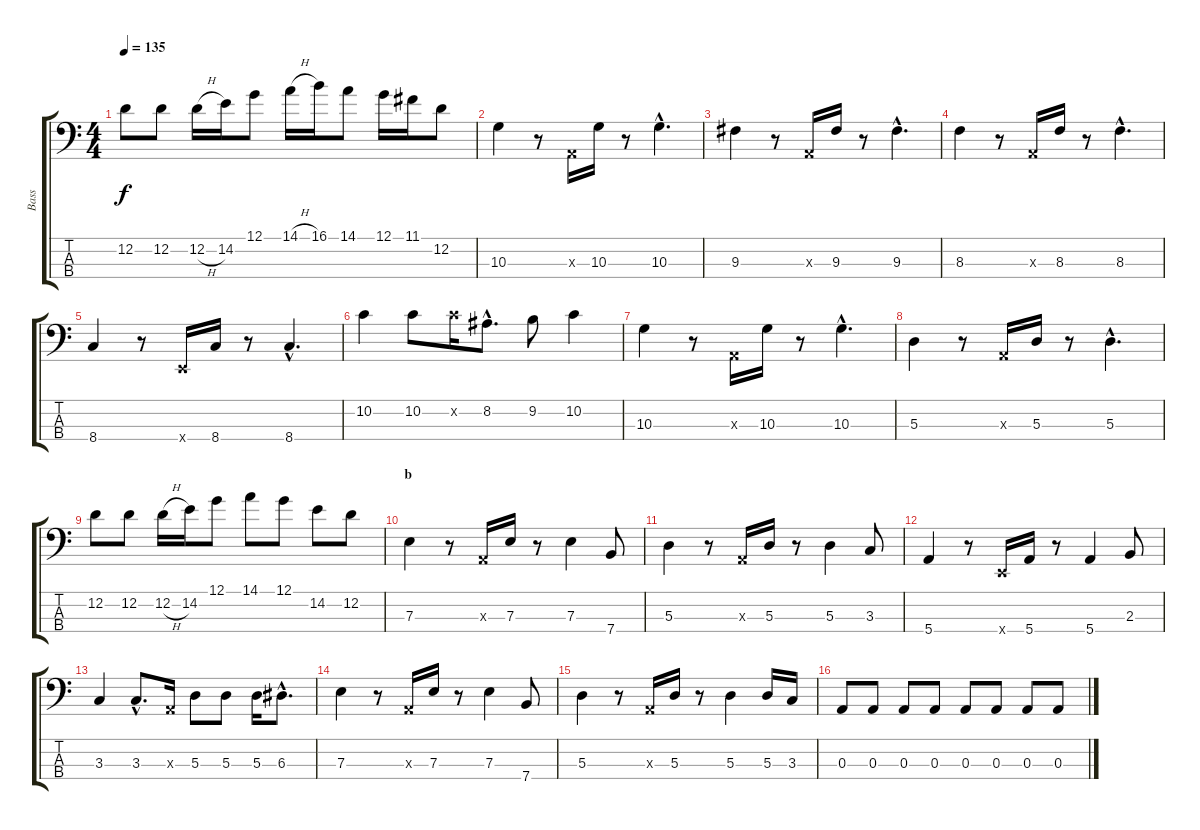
\track ("Bass" "Bass") {instrument electricbassfinger}
\staff {score tabs}
\tuning (G2 D2 A1 E1) {hide}
\ts (4 4)
\tempo 135
\clef f4
\ks c
12.2.8{dy f} 12.2.8 12.2{h}.16 14.2.16 12.1.8 14.1{h}.16 16.1.16 14.1.8 12.1.16 11.1.16 12.2.8 |
10.3.4 r.8 0.3{x}.16 10.3.16 r.8 10.3{hac}.4{d} |
9.3.4 r.8 0.3{x}.16 9.3.16 r.8 9.3{hac}.4{d} |
8.3.4 r.8 0.3{x}.16 8.3.16 r.8 8.3{hac}.4{d} |
8.4.4 r.8 0.4{x}.16 8.4.16 r.8 8.4{hac}.4{d} |
10.2.4 10.2.8 10.2{x}.16 8.2{hac}.8{d} 9.2.8 10.2.4 |
10.3.4 r.8 0.3{x}.16 10.3.16 r.8 10.3{hac}.4{d} |
5.3.4 r.8 0.3{x}.16 5.3.16 r.8 5.3{hac}.4{d} |
12.2.8 12.2.8 12.2{h}.16 14.2.16 12.1.8 14.1.8 12.1.8 14.2.8 12.2.8 |
\section ("" "b")
7.3.4 r.8 0.3{x}.16 7.3.16 r.8 7.3.4 7.4.8 |
5.3.4 r.8 0.3{x}.16 5.3.16 r.8 5.3.4 3.3.8 |
5.4.4 r.8 0.4{x}.16 5.4.16 r.8 5.4.4 2.3.8 |
3.3.4 3.3{hac}.8{d} 0.3{x}.16 5.3.8 5.3.8 5.3.16 6.3{hac}.8{d} |
7.3.4 r.8 0.3{x}.16 7.3.16 r.8 7.3.4 7.4.8 |
5.3.4 r.8 0.3{x}.16 5.3.16 r.8 5.3.4 5.3.16 3.3.16 |
0.3.8 0.3.8 0.3.8 0.3.8 0.3.8 0.3.8 0.3.8 0.3.8
